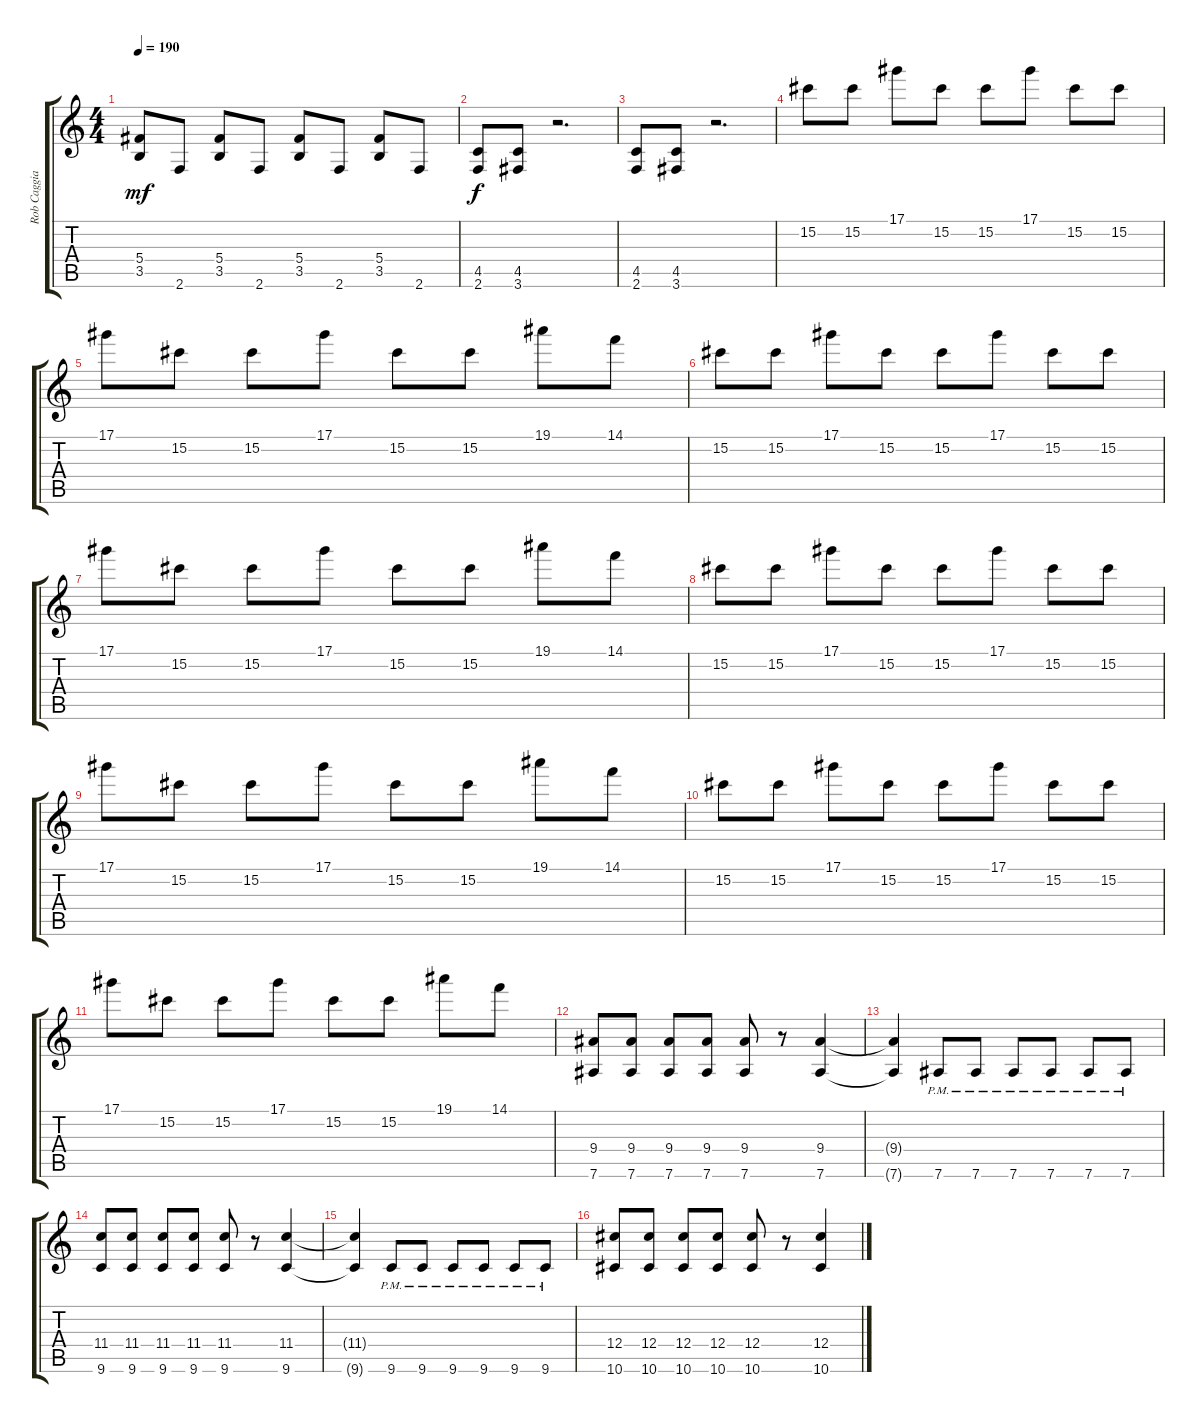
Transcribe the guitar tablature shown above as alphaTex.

\track ("Rob Caggiano" "Rob Caggia") {instrument distortionguitar}
\staff {score tabs}
\tuning (Eb4 Bb3 Gb3 Db3 Ab2 Eb2) {hide}
\ts (4 4)
\tempo 190
\clef g2
\ks c
(5.4 3.5).8{dy mf} 2.6.8 (5.4 3.5).8 2.6.8 (5.4 3.5).8 2.6.8 (5.4 3.5).8 2.6.8 |
(4.5 2.6).8{dy f} (4.5 3.6).8 r.2{d} |
(4.5 2.6).8 (4.5 3.6).8 r.2{d} |
15.2.8 15.2.8 17.1.8 15.2.8 15.2.8 17.1.8 15.2.8 15.2.8 |
17.1.8 15.2.8 15.2.8 17.1.8 15.2.8 15.2.8 19.1.8 14.1.8 |
15.2.8 15.2.8 17.1.8 15.2.8 15.2.8 17.1.8 15.2.8 15.2.8 |
17.1.8 15.2.8 15.2.8 17.1.8 15.2.8 15.2.8 19.1.8 14.1.8 |
15.2.8 15.2.8 17.1.8 15.2.8 15.2.8 17.1.8 15.2.8 15.2.8 |
17.1.8 15.2.8 15.2.8 17.1.8 15.2.8 15.2.8 19.1.8 14.1.8 |
15.2.8 15.2.8 17.1.8 15.2.8 15.2.8 17.1.8 15.2.8 15.2.8 |
17.1.8 15.2.8 15.2.8 17.1.8 15.2.8 15.2.8 19.1.8 14.1.8 |
(9.4 7.6).8 (9.4 7.6).8 (9.4 7.6).8 (9.4 7.6).8 (9.4 7.6).8 r.8 (9.4 7.6).4 |
(9.4{t} 7.6{t}).4 7.6{pm}.8 7.6{pm}.8 7.6{pm}.8 7.6{pm}.8 7.6{pm}.8 7.6{pm}.8 |
(11.4 9.6).8 (11.4 9.6).8 (11.4 9.6).8 (11.4 9.6).8 (11.4 9.6).8 r.8 (11.4 9.6).4 |
(11.4{t} 9.6{t}).4 9.6{pm}.8 9.6{pm}.8 9.6{pm}.8 9.6{pm}.8 9.6{pm}.8 9.6{pm}.8 |
(12.4 10.6).8 (12.4 10.6).8 (12.4 10.6).8 (12.4 10.6).8 (12.4 10.6).8 r.8 (12.4 10.6).4
